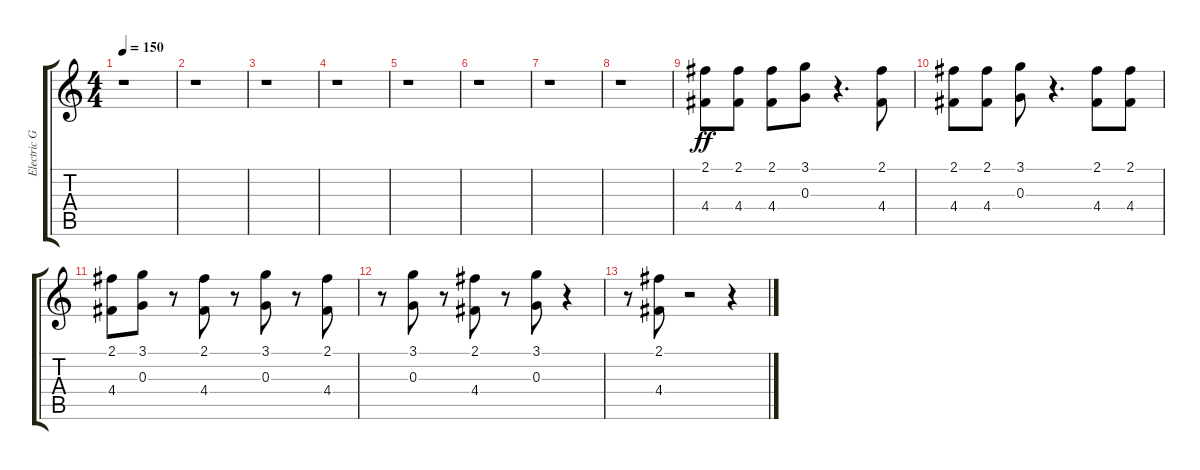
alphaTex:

\track ("Electric Guitar 3" "Electric G") {instrument distortionguitar}
\staff {score tabs}
\tuning (E4 B3 G3 D3 A2 E2) {hide}
\ts (4 4)
\tempo 150
\clef g2
\ks c
r.1{dy ff} |
r.1 |
r.1 |
r.1 |
r.1 |
r.1 |
r.1 |
r.1 |
(2.1 4.4).8 (2.1 4.4).8 (2.1 4.4).8 (3.1 0.3).8 r.4{d} (2.1 4.4).8 |
(2.1 4.4).8 (2.1 4.4).8 (3.1 0.3).8 r.4{d} (2.1 4.4).8 (2.1 4.4).8 |
(2.1 4.4).8 (3.1 0.3).8 r.8 (2.1 4.4).8 r.8 (3.1 0.3).8 r.8 (2.1 4.4).8 |
r.8 (3.1 0.3).8 r.8 (2.1 4.4).8 r.8 (3.1 0.3).8 r.4 |
r.8 (2.1 4.4).8 r.2 r.4
